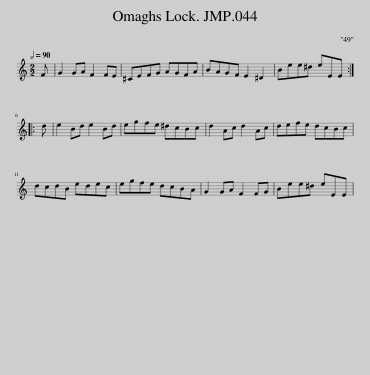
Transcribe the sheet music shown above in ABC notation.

X:1
L:1/8
Q:1/2=90
M:2/2
I:linebreak $
K:C
V:1 treble
V:1
 F | G2 GA F2 FE | ^CEFG AGFA | BAGF E2 ^D2 | Bee^d eEE ::$ %5
 d | e2 Bd e2 Bd | egfe ^dcBc | d2 Ac d2 Ac | defe dcBc |$ %10
 dcdB edec | egfe dcBA | G2 GA F2 FG | Bee^d eEE | %14
